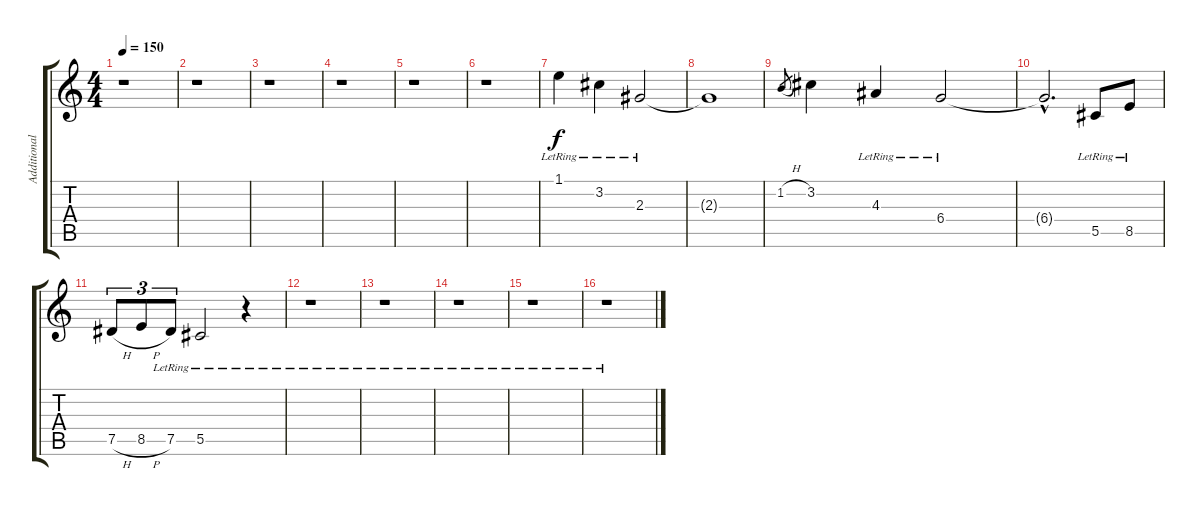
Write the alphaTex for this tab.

\track ("Additional Guitars" "Additional") {instrument distortionguitar}
\staff {score tabs}
\tuning (Eb4 Bb3 Gb3 Db3 Ab2 Eb2) {hide}
\ts (4 4)
\tempo 150
\clef g2
\ks c
r.1{dy f} |
r.1 |
r.1 |
r.1 |
r.1 |
r.1 |
1.1{lr}.4{instrument acousticguitarsteel} 3.2{lr}.4 2.3{lr}.2 |
2.3{t}.1 |
1.2{h}.8{gr} 3.2.4 4.3{lr}.4 6.4{lr}.2 |
6.4{hac t}.2{d} 5.5{lr}.8 8.5{lr}.8 |
7.5{h}.8{tu (3 2)} 8.5{h}.8{tu (3 2)} 7.5{lr}.8{tu (3 2)} 5.5{lr}.2 r.4{instrument distortionguitar} |
r.1 |
r.1 |
r.1 |
r.1 |
r.1
